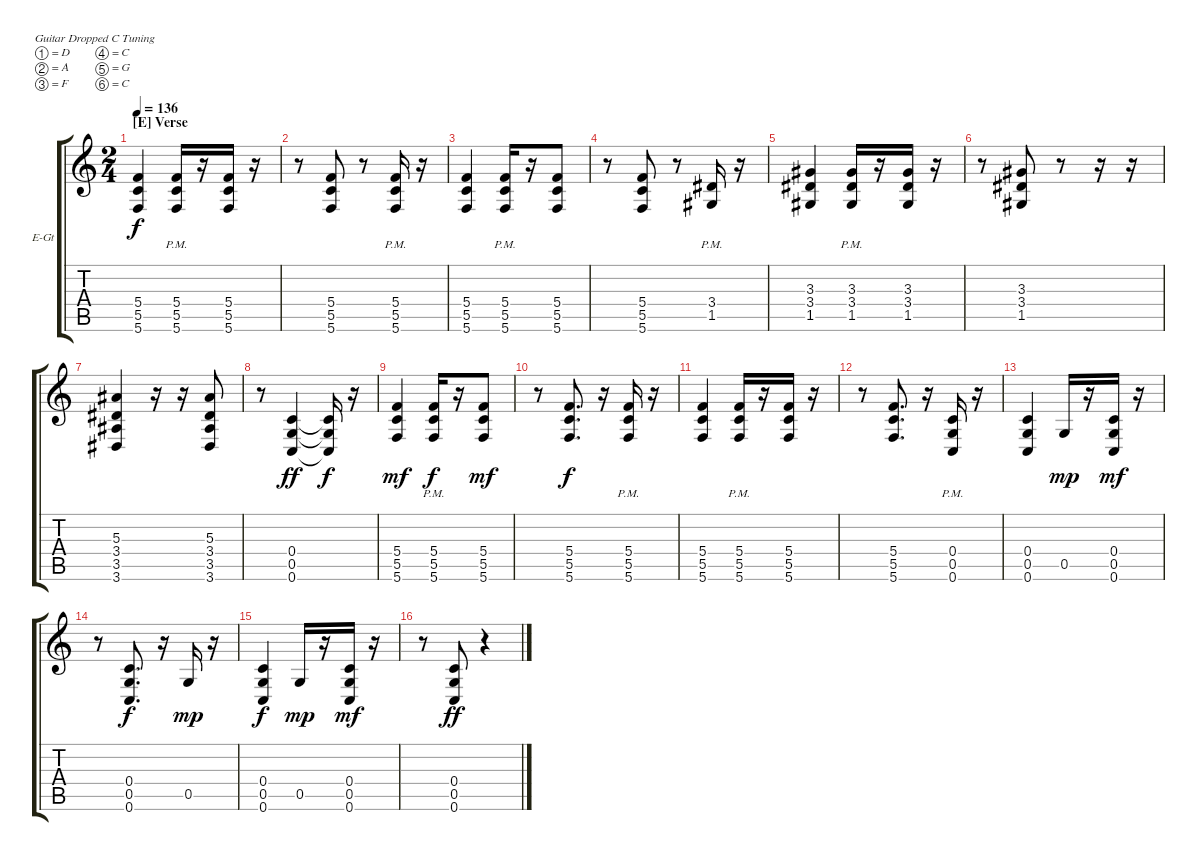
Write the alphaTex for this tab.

\bracketExtendMode groupsimilarinstruments
\firstSystemTrackNameOrientation horizontal
\otherSystemsTrackNameOrientation horizontal
\track ("guitar prinicpal (original)" "E-Gt") {instrument distortionguitar}
\staff {score tabs}
\tuning (D4 A3 F3 C3 G2 C2)
\ts (2 4)
\section ("E" "Verse")
\tempo 136
\clef g2
\scale
0.5
\ks c
(5.4 5.5 5.6).4{dy f} (5.4{pm} 5.5{pm} 5.6{pm}).16 r.16 (5.4 5.5 5.6).16 r.16 |
\scale
0.5 r.8 (5.4 5.5 5.6).8 r.8 (5.4{pm} 5.5{pm} 5.6{pm}).16 r.16 |
\scale
0.5 (5.4 5.5 5.6).4 (5.4{pm} 5.5{pm} 5.6{pm}).16 r.16 (5.4 5.5 5.6).8 |
\scale
0.5 r.8 (5.4 5.5 5.6).8 r.8 (3.4{pm} 1.5{pm}).16 r.16 |
\scale
0.5 (3.3 3.4 1.5).4 (3.3{pm} 3.4{pm} 1.5{pm}).16 r.16 (3.3 3.4 1.5).16 r.16 |
\scale
0.5 r.8 (3.3 3.4 1.5).8 r.8 r.16 r.16 |
\scale
0.5 (5.3 3.4 3.5 3.6).4 r.16 r.16 (5.3 3.4 3.5 3.6).8 |
\scale
0.5 r.8 (0.4 0.5 0.6).4{dy ff} (0.4{t} 0.5{t} 0.6{t}).16{dy f} r.16 |
\scale
0.5 (5.4 5.5 5.6).4{dy mf} (5.4{pm} 5.5{pm} 5.6{pm}).16{dy f} r.16 (5.4 5.5 5.6).8{dy mf} |
\scale
0.5 r.8 (5.4 5.5 5.6).8{d dy f} r.16 (5.4{pm} 5.5{pm} 5.6{pm}).16 r.16 |
\scale
0.5 (5.4 5.5 5.6).4 (5.4{pm} 5.5{pm} 5.6{pm}).16 r.16 (5.4 5.5 5.6).16 r.16 |
\scale
0.5 r.8 (5.4 5.5 5.6).8{d} r.16 (0.4{pm} 0.5{pm} 0.6{pm}).16 r.16 |
\scale
0.5 (0.4 0.5 0.6).4 0.5.16{dy mp} r.16 (0.4 0.5 0.6).16{dy mf} r.16 |
\scale
0.5 r.8 (0.4 0.5 0.6).8{d dy f} r.16 0.5.16{dy mp} r.16 |
\scale
0.5 (0.4 0.5 0.6).4{dy f} 0.5.16{dy mp} r.16 (0.4 0.5 0.6).16{dy mf} r.16 |
\scale
0.5 r.8 (0.4 0.5 0.6).8{dy ff} r.4
